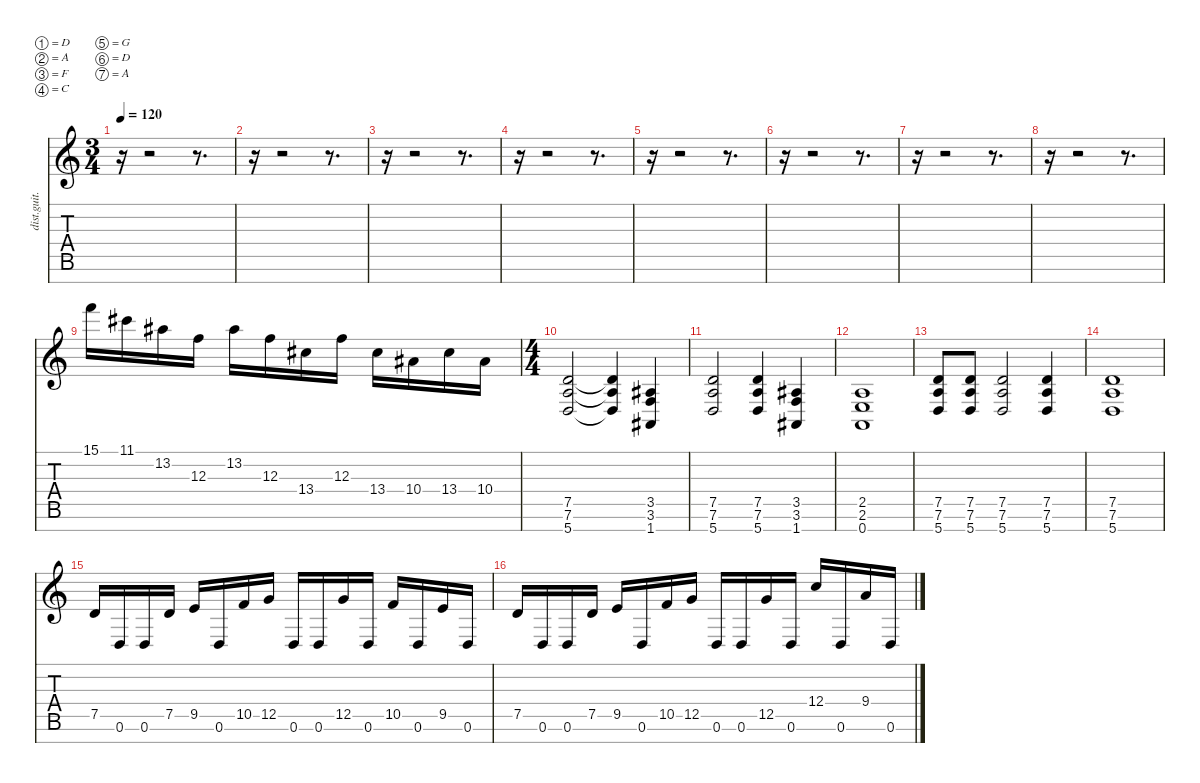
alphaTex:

\defaultSystemsLayout 4
\hideDynamics
\bracketExtendMode nobrackets
\otherSystemsTrackNameOrientation horizontal
\track ("Guitar 1" "dist.guit.") {instrument distortionguitar}
\staff {score tabs}
\tuning (D4 A3 F3 C3 G2 D2 A1)
\ts (3 4)
\tempo 120
\clef g2
\ks c
r.16{dy f beam Down} r.2{beam Down} r.8{d beam Down} |
r.16{beam Down} r.2{beam Down} r.8{d beam Down} |
r.16{beam Down} r.2{beam Down} r.8{d beam Down} |
r.16{beam Down} r.2{beam Down} r.8{d beam Down} |
r.16{beam Down} r.2{beam Down} r.8{d beam Down} |
r.16{beam Down} r.2{beam Down} r.8{d beam Down} |
r.16{beam Down} r.2{beam Down} r.8{d beam Down} |
r.16{beam Down} r.2{beam Down} r.8{d beam Down} |
15.1.16{dy fff beam Down} 11.1{acc #}.16{beam Down} 13.2{acc #}.16{beam Down} 12.3.16{beam Down} 13.2{acc #}.16{beam Down} 12.3.16{beam Down} 13.4{acc #}.16{beam Down} 12.3.16{beam Down} 13.4{acc #}.16{beam Down} 10.4{acc #}.16{beam Down} 13.4{acc #}.16{beam Down} 10.4{acc #}.16{beam Down} |
\ts (4 4)
\beaming (8 2 2 2 2)
(7.5 7.6 5.7).2{dy f beam Up} (7.5{t} 7.6{t} 5.7{t}).4{beam Up} (3.5{acc #} 3.6 1.7{acc #}).4{beam Up} |
(7.5 7.6 5.7).2{beam Up} (7.5 7.6 5.7).4{beam Up} (3.5{acc #} 3.6 1.7{acc #}).4{beam Up} |
(2.5 2.6 0.7).1{beam Up} |
(7.5 7.6 5.7).8{beam Up} (7.5 7.6 5.7).8{beam Up} (7.5 7.6 5.7).2{beam Up} (7.5 7.6 5.7).4{beam Up} |
(7.5 7.6 5.7).1{beam Up} |
7.5.16{beam Up} 0.6.16{beam Up} 0.6.16{beam Up} 7.5.16{beam Up} 9.5.16{beam Up} 0.6.16{beam Up} 10.5.16{beam Up} 12.5.16{beam Up} 0.6.16{beam Up} 0.6.16{beam Up} 12.5.16{beam Up} 0.6.16{beam Up} 10.5.16{beam Up} 0.6.16{beam Up} 9.5.16{beam Up} 0.6.16{beam Up} |
7.5.16{beam Up} 0.6.16{beam Up} 0.6.16{beam Up} 7.5.16{beam Up} 9.5.16{beam Up} 0.6.16{beam Up} 10.5.16{beam Up} 12.5.16{beam Up} 0.6.16{beam Up} 0.6.16{beam Up} 12.5.16{beam Up} 0.6.16{beam Up} 12.4.16{beam Up} 0.6.16{beam Up} 9.4.16{beam Up} 0.6.16{beam Up}
